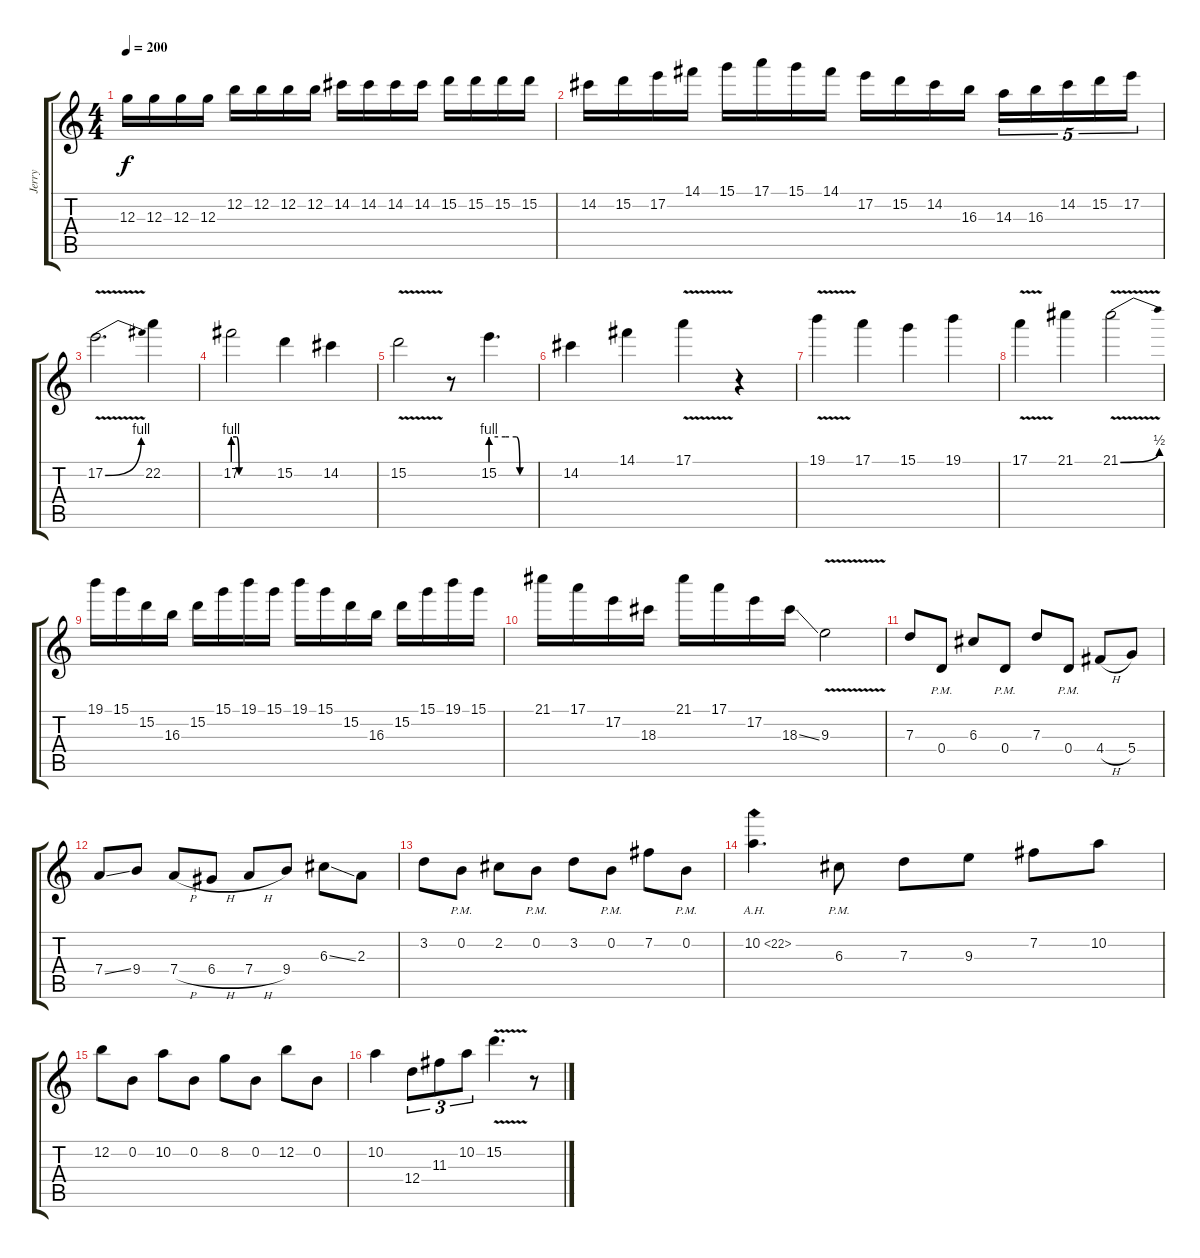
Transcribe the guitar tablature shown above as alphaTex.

\track ("Jerry" "Jerry") {instrument distortionguitar}
\staff {score tabs}
\tuning (E4 B3 G3 D3 A2 E2) {hide}
\ts (4 4)
\tempo 200
\clef g2
\ks c
12.3.16{dy f} 12.3.16 12.3.16 12.3.16 12.2.16 12.2.16 12.2.16 12.2.16 14.2.16 14.2.16 14.2.16 14.2.16 15.2.16 15.2.16 15.2.16 15.2.16 |
14.2.16 15.2.16 17.2.16 14.1.16 15.1.16 17.1.16 15.1.16 14.1.16 17.2.16 15.2.16 14.2.16 16.3.16 14.3.16{tu (5 4)} 16.3.16{tu (5 4)} 14.2.16{tu (5 4)} 15.2.16{tu (5 4)} 17.2.16{tu (5 4)} |
17.2{be (bend 0 0 60 4) v}.2{d} 22.2.4 |
17.2{be (custom 0 4 5 4 9 0 60 0)}.2 15.2.4 14.2.4 |
15.2{v}.2 r.8 15.2{be (custom 0 4 20 4 35 4 40 0 60 0)}.4{d} |
14.2.4 14.1.4 17.1{v}.4 r.4 |
19.1{v}.4 17.1.4 15.1.4 19.1.4 |
17.1{v}.4 21.1.4 21.1{be (bend 0 0 60 2) v}.2 |
19.1.16 15.1.16 15.2.16 16.3.16 15.2.16 15.1.16 19.1.16 15.1.16 19.1.16 15.1.16 15.2.16 16.3.16 15.2.16 15.1.16 19.1.16 15.1.16 |
21.1.16 17.1.16 17.2.16 18.3.16 21.1.16 17.1.16 17.2.16 18.3{ss}.16 9.3{v}.2 |
7.3.8 0.4{pm}.8 6.3.8 0.4{pm}.8 7.3.8 0.4{pm}.8 4.4{h}.8 5.4.8 |
7.4{ss}.8 9.4.8 7.4{h}.8 6.4{h}.8 7.4{h}.8 9.4.8 6.3{ss}.8 2.3.8 |
3.2.8 0.2{pm}.8 2.2.8 0.2{pm}.8 3.2.8 0.2{pm}.8 7.2.8 0.2{pm}.8 |
10.2{ah 12}.4{d} 6.3{pm}.8 7.3.8 9.3.8 7.2.8 10.2.8 |
12.2.8 0.2.8 10.2.8 0.2.8 8.2.8 0.2.8 12.2.8 0.2.8 |
10.2.4 12.4.8{tu (3 2)} 11.3.8{tu (3 2)} 10.2.8{tu (3 2)} 15.2{v}.4{d} r.8
